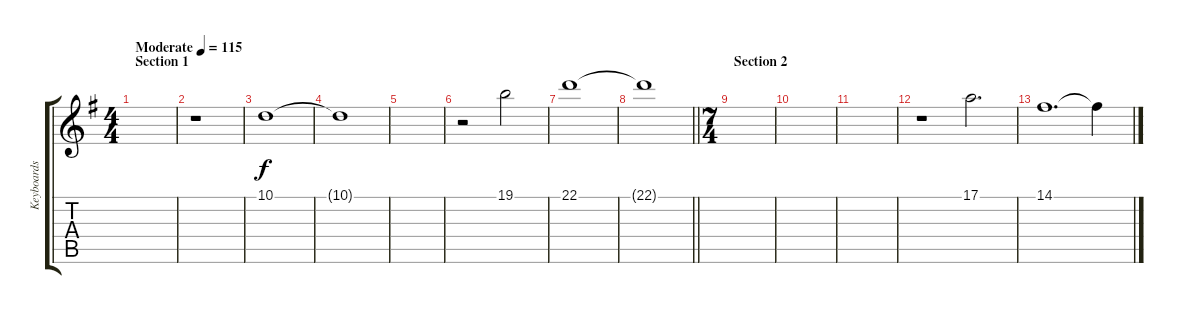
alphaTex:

\track ("Keyboards" "Keyboards") {instrument pad1newage}
\staff {score tabs}
\tuning (E4 B3 G3 D3 A2 E2) {hide}
\ts (4 4)
\section ("" "Section 1")
\tempo (115 "Moderate")
\clef g2
\ks g
|
r.1 |
10.1.1 |
10.1{t}.1 |
|
r.2 19.1.2 |
22.1.1 |
\barLineRight lightlight
22.1{t}.1 |
\ts (7 4)
\section ("" "Section 2")
|
|
|
r.1 17.1.2{d} |
14.1.1{d} 14.1{t}.4
